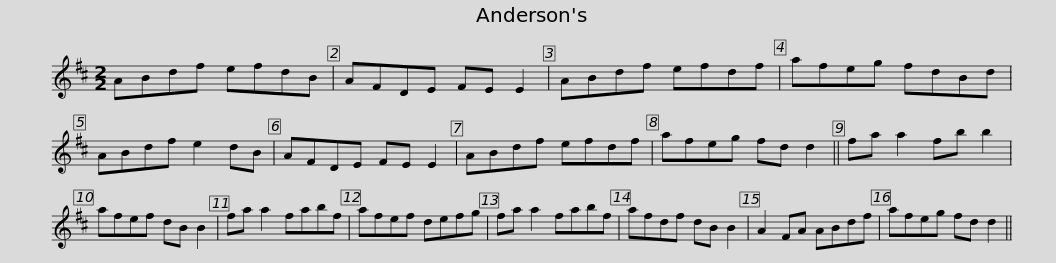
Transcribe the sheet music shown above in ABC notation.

X:1
L:1/8
M:2/2
I:linebreak $
K:D
V:1 treble
V:1
 ABdf efdB | AFDE FE E2 | ABdf efdf | afeg fdBd | ABdf e2 dB | %5
 AFDE FE E2 |$ ABdf efdf | afeg fd d2 || fa a2 fb b2 | afef dB B2 | %10
 fa a2 fabf | afef defg |$ fa a2 fabf | afdf dB B2 | A2 FA ABdf | %15
 afeg fd d2 || %16
